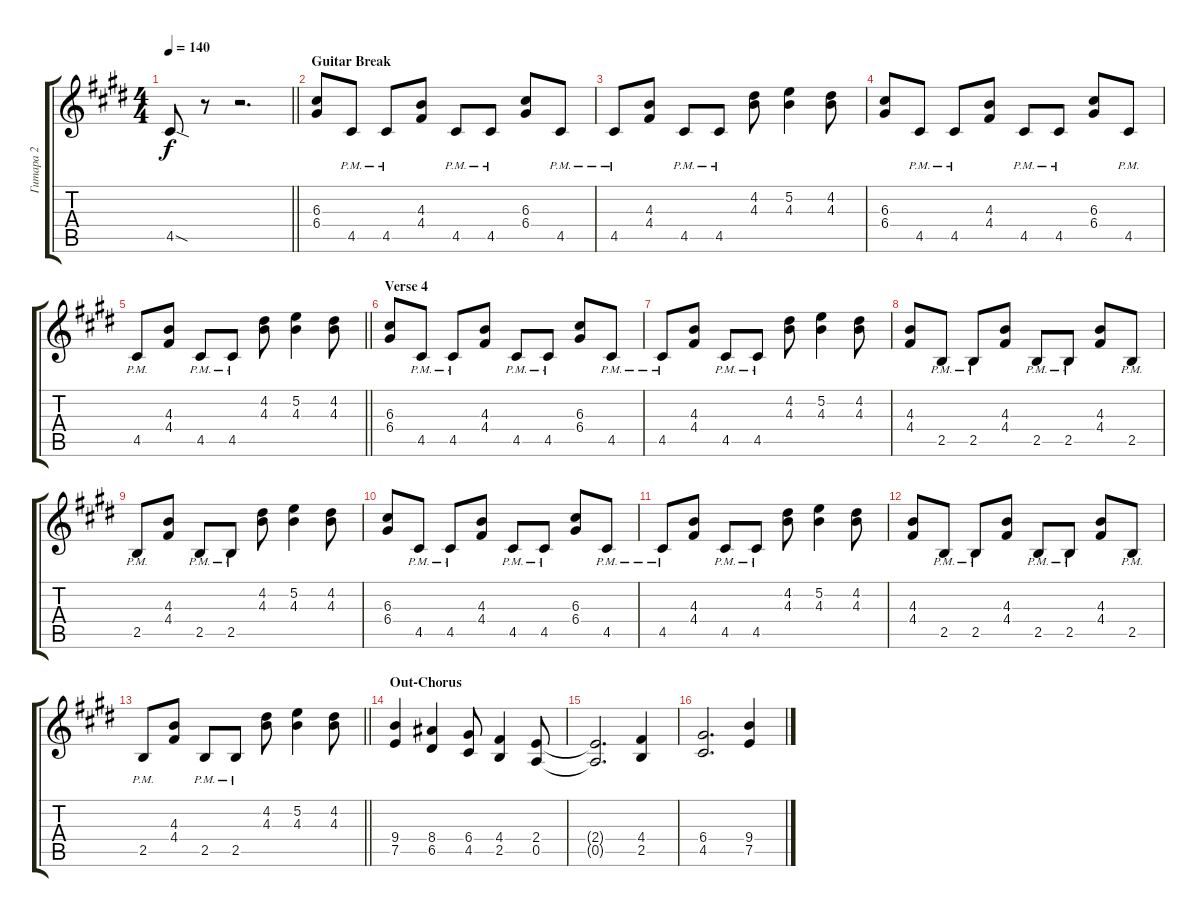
\track ("Гитара 2" "Гитара 2") {instrument distortionguitar}
\staff {score tabs}
\tuning (E4 B3 G3 D3 A2 E2) {hide}
\ts (4 4)
\tempo 140
\clef g2
\barLineRight lightlight
\ks c#minor
4.5{sod t}.8{dy f} r.8 r.2{d} |
\section ("" "Guitar Break")
(6.3 6.4).8 4.5{pm}.8 4.5{pm}.8 (4.3 4.4).8 4.5{pm}.8 4.5{pm}.8 (6.3 6.4).8 4.5{pm}.8 |
4.5{pm}.8 (4.3 4.4).8 4.5{pm}.8 4.5{pm}.8 (4.2 4.3).8 (5.2 4.3).4 (4.2 4.3).8 |
(6.3 6.4).8 4.5{pm}.8 4.5{pm}.8 (4.3 4.4).8 4.5{pm}.8 4.5{pm}.8 (6.3 6.4).8 4.5{pm}.8 |
\barLineRight lightlight
4.5{pm}.8 (4.3 4.4).8 4.5{pm}.8 4.5{pm}.8 (4.2 4.3).8 (5.2 4.3).4 (4.2 4.3).8 |
\section ("" "Verse 4")
(6.3 6.4).8 4.5{pm}.8 4.5{pm}.8 (4.3 4.4).8 4.5{pm}.8 4.5{pm}.8 (6.3 6.4).8 4.5{pm}.8 |
4.5{pm}.8 (4.3 4.4).8 4.5{pm}.8 4.5{pm}.8 (4.2 4.3).8 (5.2 4.3).4 (4.2 4.3).8 |
(4.3 4.4).8 2.5{pm}.8 2.5{pm}.8 (4.3 4.4).8 2.5{pm}.8 2.5{pm}.8 (4.3 4.4).8 2.5{pm}.8 |
2.5{pm}.8 (4.3 4.4).8 2.5{pm}.8 2.5{pm}.8 (4.2 4.3).8 (5.2 4.3).4 (4.2 4.3).8 |
(6.3 6.4).8 4.5{pm}.8 4.5{pm}.8 (4.3 4.4).8 4.5{pm}.8 4.5{pm}.8 (6.3 6.4).8 4.5{pm}.8 |
4.5{pm}.8 (4.3 4.4).8 4.5{pm}.8 4.5{pm}.8 (4.2 4.3).8 (5.2 4.3).4 (4.2 4.3).8 |
(4.3 4.4).8 2.5{pm}.8 2.5{pm}.8 (4.3 4.4).8 2.5{pm}.8 2.5{pm}.8 (4.3 4.4).8 2.5{pm}.8 |
\barLineRight lightlight
2.5{pm}.8 (4.3 4.4).8 2.5{pm}.8 2.5{pm}.8 (4.2 4.3).8 (5.2 4.3).4 (4.2 4.3).8 |
\section ("" "Out-Chorus")
(9.4 7.5).4 (8.4 6.5).4 (6.4 4.5).8 (4.4 2.5).4 (2.4 0.5).8 |
(2.4{t} 0.5{t}).2{d} (4.4 2.5).4 |
(6.4 4.5).2{d} (9.4 7.5).4
